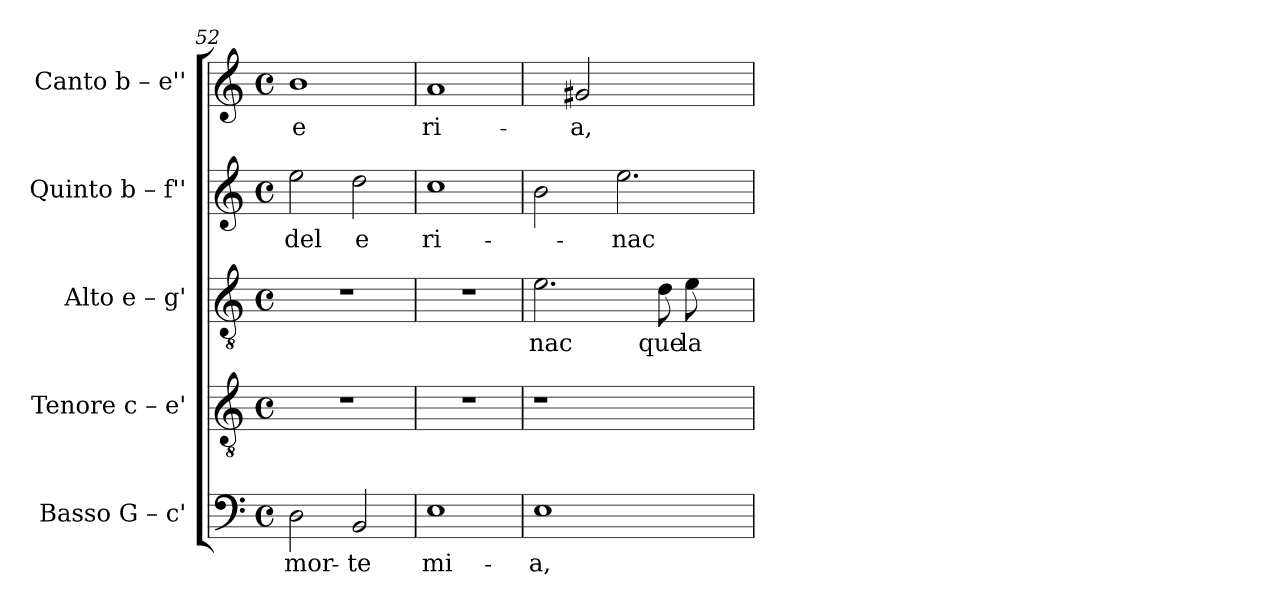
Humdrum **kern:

**kern	**text	**kern	**kern	**text	**kern	**text	**kern	**text
*part5	*part5	*part4	*part3	*part3	*part2	*part2	*part1	*part1
*staff5	*staff5	*staff4	*staff3	*staff3	*staff2	*staff2	*staff1	*staff1
*I"Basso  G – c'	*	*I"Tenore  c – e'	*I"Alto  e – g'	*	*I"Quinto  b – f''	*	*I"Canto  b – e''	*
*clefF4	*	*clefGv2	*clefGv2	*	*clefG2	*	*clefG2	*
*k[]	*	*k[]	*k[]	*	*k[]	*	*k[]	*
*C:	*	*C:	*C:	*	*C:	*	*C:	*
*M4/4	*	*M4/4	*M4/4	*	*M4/4	*	*M4/4	*
*met(c)	*	*met(c)	*met(c)	*	*met(c)	*	*met(c)	*
=52	=52	=52	=52	=52	=52	=52	=52	=52
!	!LO:LY:b:rj	!	!	!	!	!LO:LY:b:rj	!	!LO:LY:b:rj
2D\	mor-	1r	1r	.	2ee\	-del	1b	e
!	!LO:LY:b:rj	!	!	!	!	!LO:LY:b:rj	!	!
2BB/	-te	.	.	.	2dd\	e	.	.
=53	=53	=53	=53	=53	=53	=53	=53	=53
!	!LO:LY:b:rj	!	!	!	!	!LO:LY:b:rj	!	!LO:LY:b:rj
1E	mi-	1r	1r	.	1cc	ri-	1a	ri-
!!LO:PB:g=z
=54	=54	=54	=54	=54	=54	=54	=54	=54
!	!LO:LY:b:rj	!	!	!LO:LY:b:cj	!	!	!	!
1E	-a,	1r	2.e\	nac	2b\	.	4ryy	.
!	!	!	!	!	!	!	!	!LO:LY:b:rj
.	.	.	.	.	.	.	2g#X/	-a,
!	!	!	!	!	!	!LO:LY:b:rj	!	!
.	.	.	.	.	2.ee\	-nac	.	.
!	!	!	!	!LO:LY:b:cj	!	!	!	!
.	.	.	8d\	que	.	.	2ryy	.
!	!	!	!	!LO:LY:b:cj	!	!	!	!
.	.	.	8e\	la	.	.	.	.
4ryy	.	4ryy	4ryy	.	.	.	.	.
=	=	=	=	=	=	=	=	=
*-	*-	*-	*-	*-	*-	*-	*-	*-
